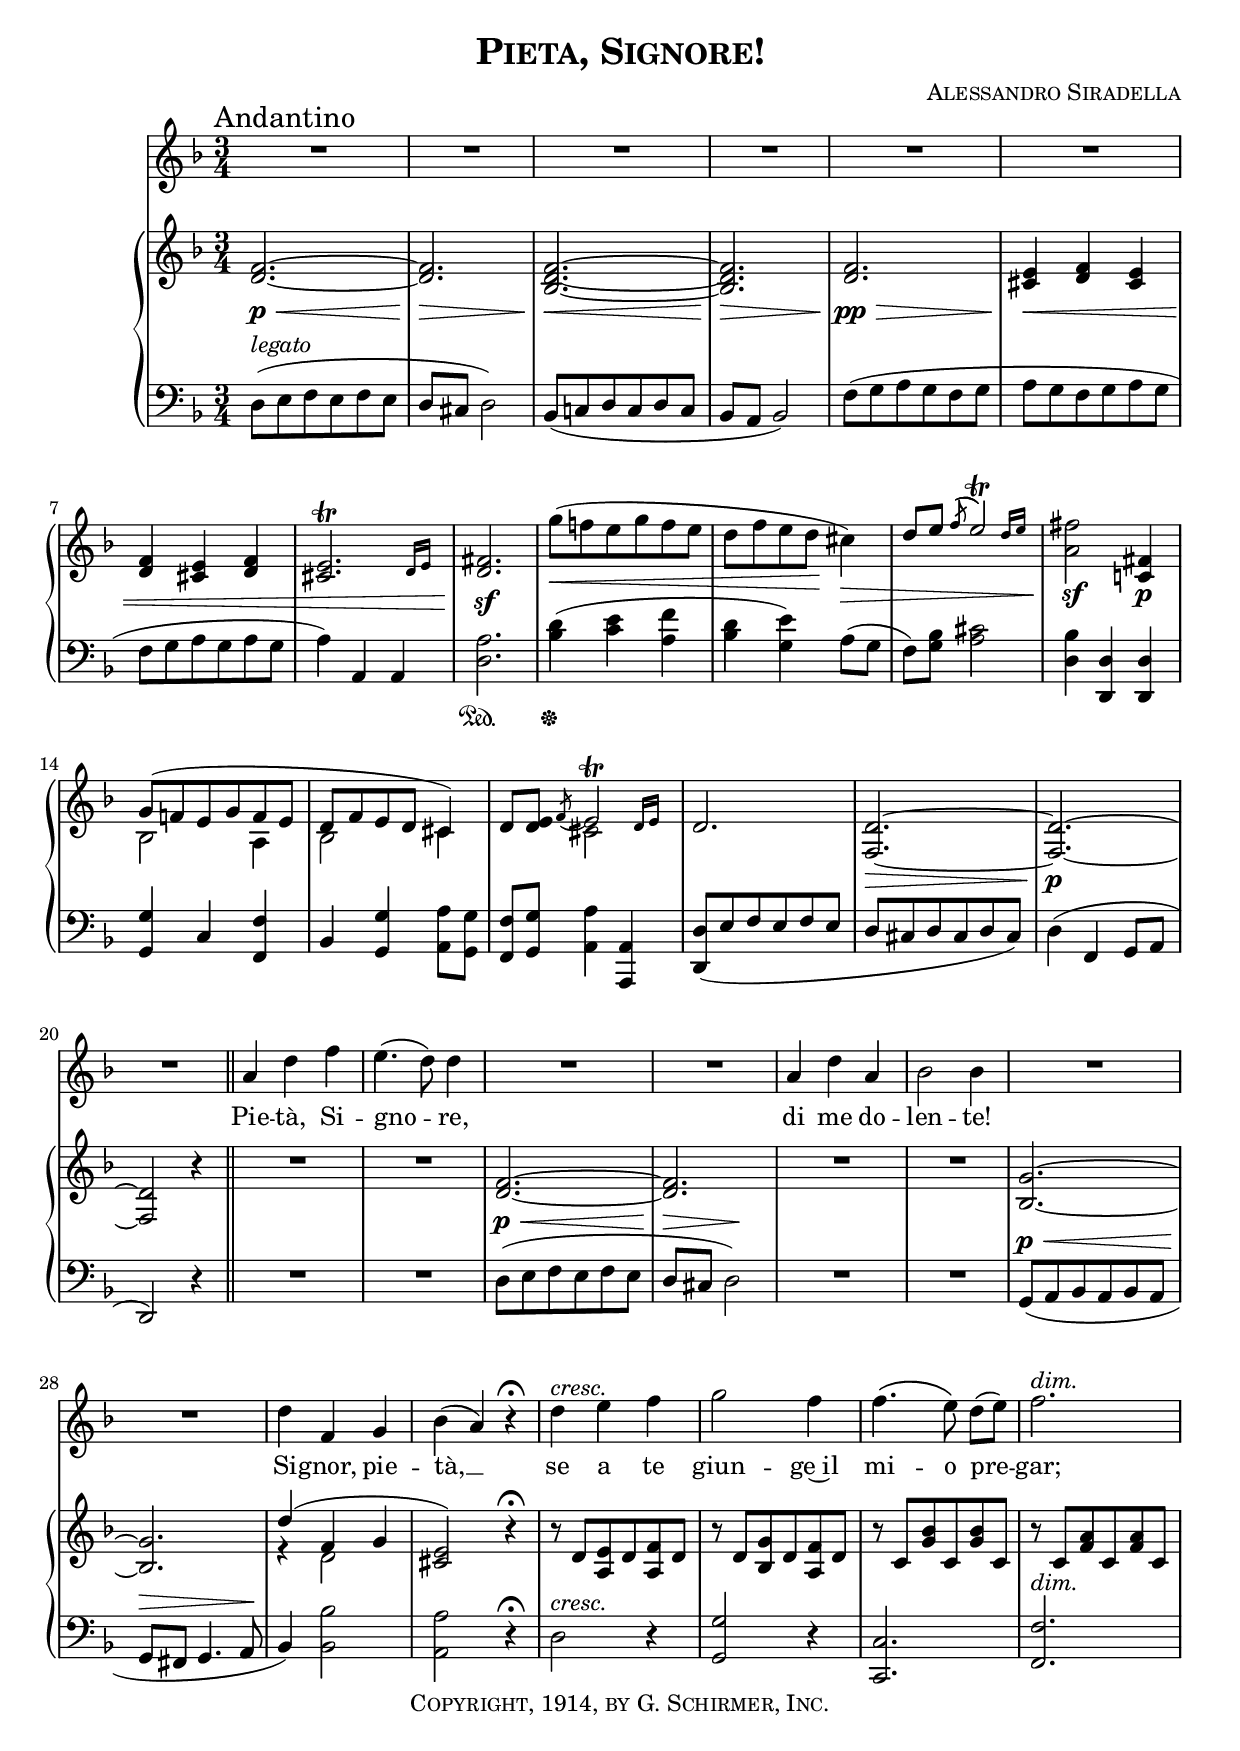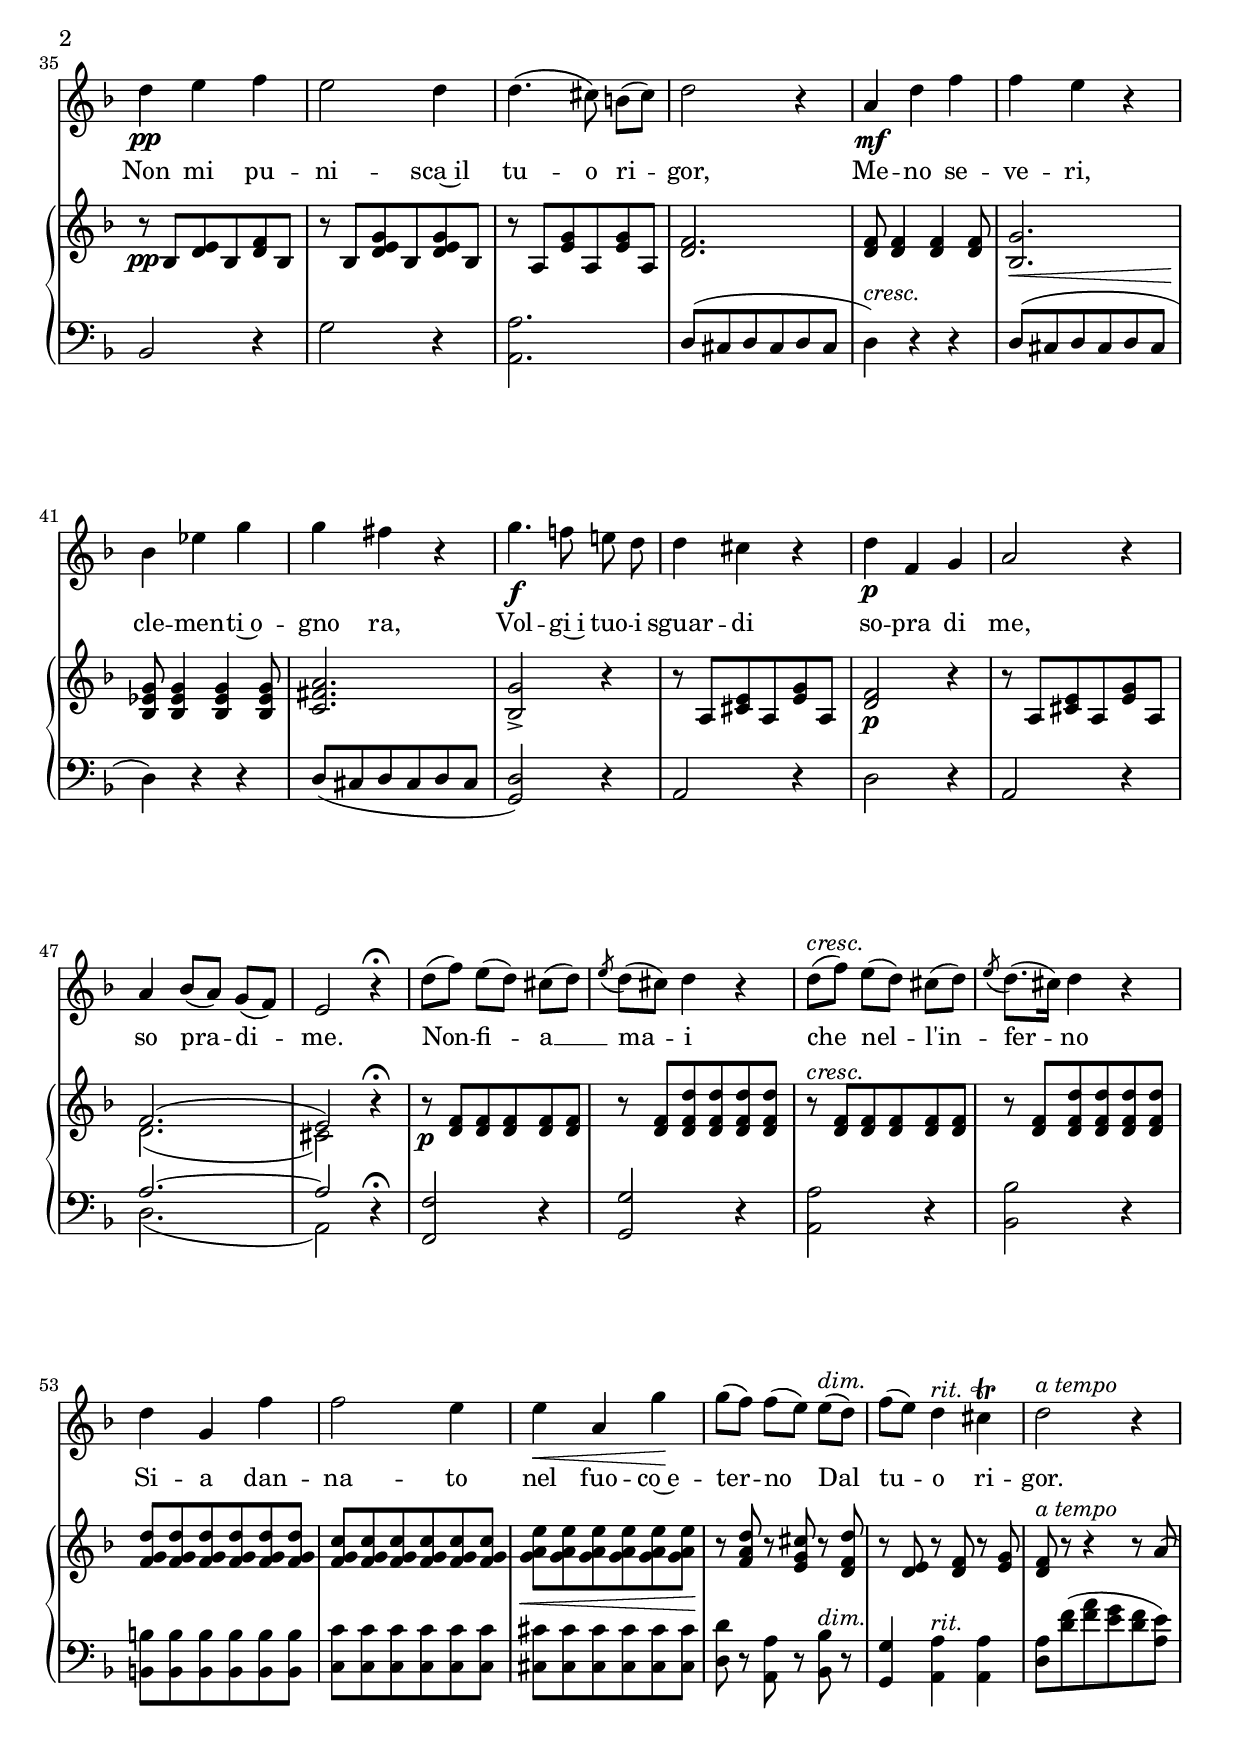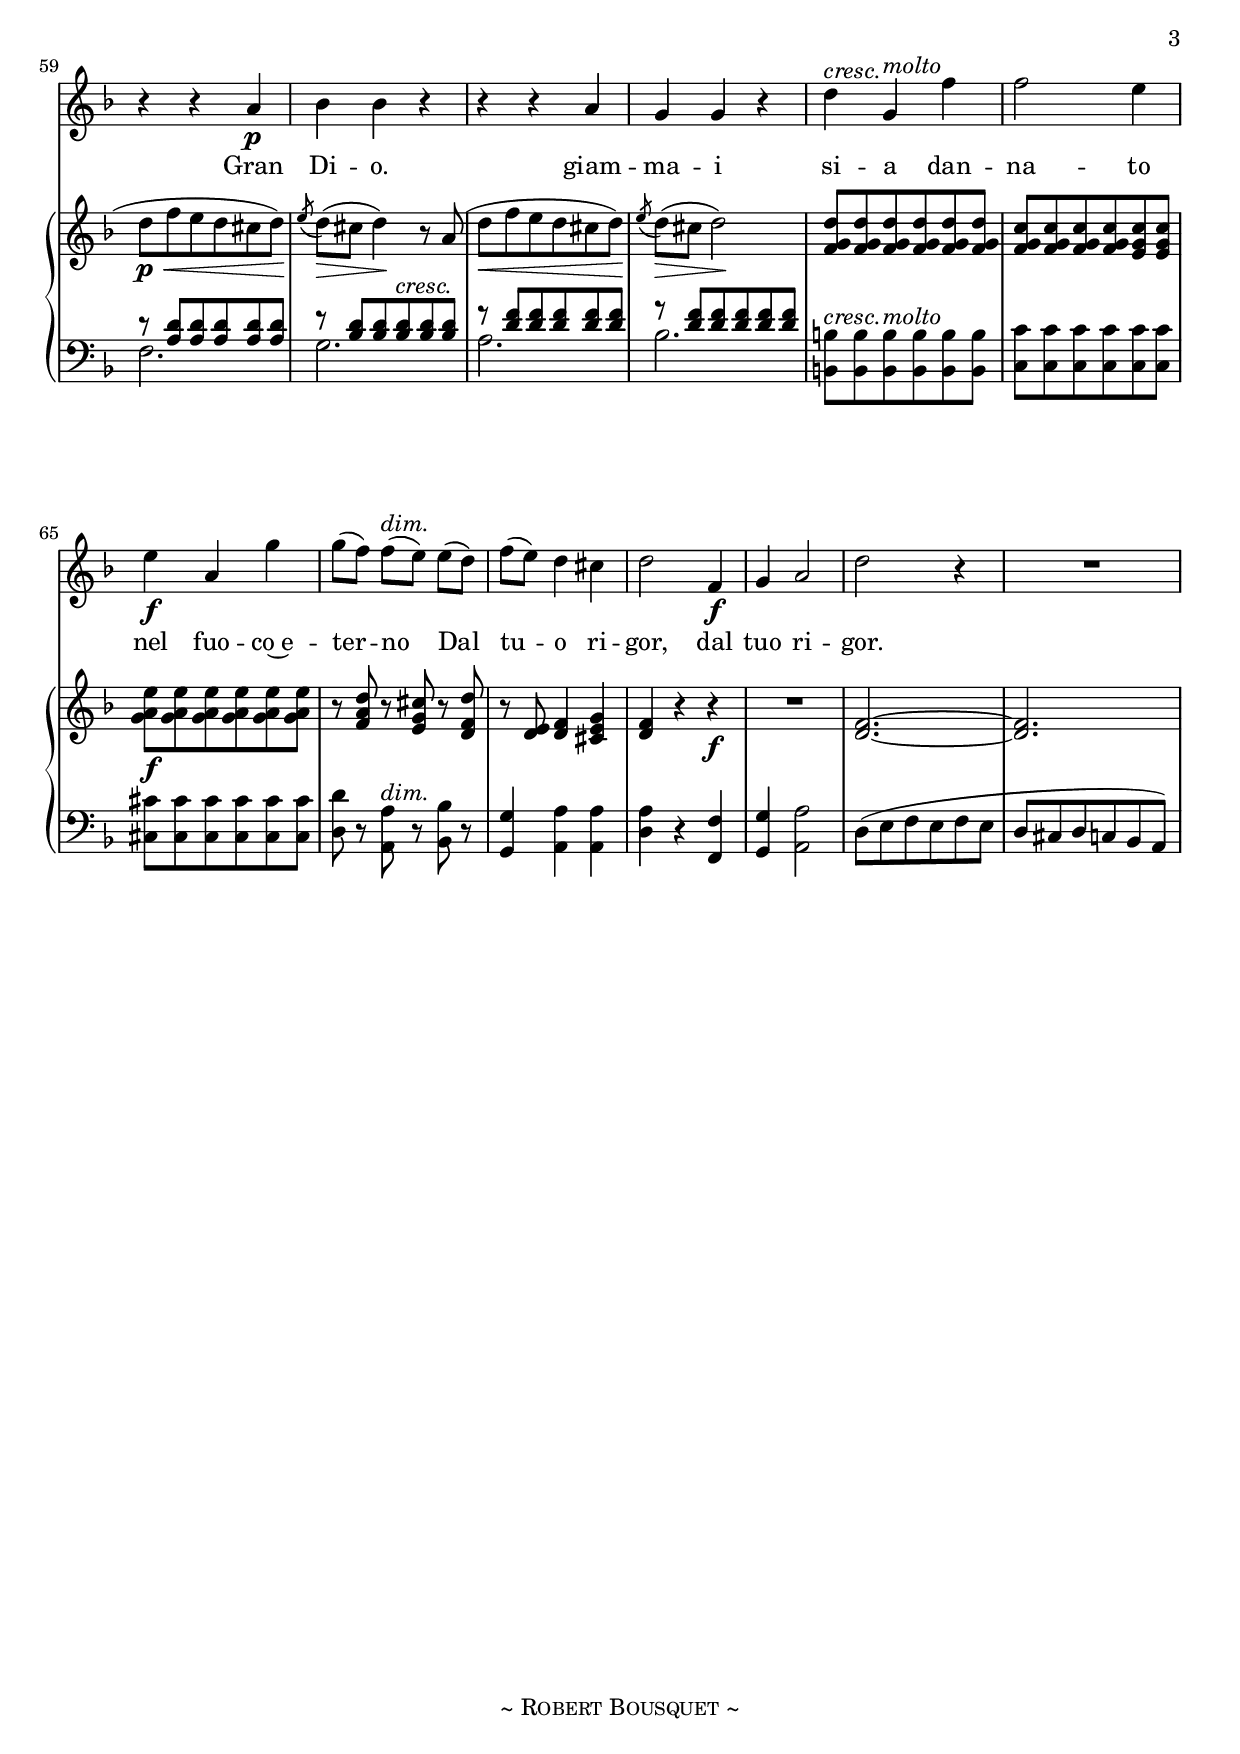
\version "2.16.1"
\header {
  title     = \markup { \smallCaps "Pieta, Signore!" }
  composer  = \markup { \smallCaps "Alessandro Siradella" }
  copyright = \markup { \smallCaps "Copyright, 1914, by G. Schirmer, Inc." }
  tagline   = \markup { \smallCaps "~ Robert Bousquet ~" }
}

melody = \relative c'' {
  \clef treble
  \key f \major
  \time 3/4

  \once \override Score.RehearsalMark #'break-align-symbols = #'(time-signature)
  \once \override Score.RehearsalMark #'self-alignment-X = #LEFT
  \mark "Andantino"


  \repeat unfold 20 { R1 * 3/4 }
  a4 d f % voce
  e4.( d8) d4
  \repeat unfold 2 { R1 * 3/4 }
  a4 d a
  bes2 bes4
  \repeat unfold 2 { R1 * 3/4 }
  d4 f, g
  bes( a) r4\fermata
  d4 ^ \markup \italic { cresc. } e f
  g2 f4
  f4.\( e8\) d[( e)]
  f2. ^ \markup \italic { dim. }
  d4\pp e f % page 2
  e2 d4
  d4.\( cis8\) b([ cis])
  d2 r4
  a4\mf d f
  f e r
  bes ees g
  g fis r
  g4.\f f!8 e! d
  d4 cis r
  d\p f, g
  a2 r4
  a bes8[( a)] g[( f)]
  e2 r4\fermata
  d'8[( f)] e[( d)] cis[( d)]
  \acciaccatura { e8 } d[( cis)] d4 r4
  d8[(  ^ \markup \italic { cresc. } f)] e[( d)] cis[( d)]
  \acciaccatura { e8 } d8.[( cis16)] d4 r4
  d4 g, f'
  f2 e4
  e\< a, g'\!
  g8[( f)] f[( e)] e[( ^ \markup \italic { dim. } d)]
  f[( e)] d4 ^ \markup \italic { rit. } cis\trill
  d2 ^ \markup \italic { a tempo } r4
  r4 r a\p
  bes bes r
  r r a
  g g r
  d' ^ \markup \italic { cresc. } g, ^ \markup \italic { molto }  f'
  f2 e4
  e\f a, g'
  g8[( f)] f[( ^ \markup \italic { dim. } e)] e[( d)]
  f[( e)] d4 cis
  d2 f,4\f
  g a2
  d r4
  R1 * 3/4
}

text = \lyricmode {
  Pie -- tà, Si --
  gno -- re,
  di me do --
  len -- te!
  Si -- gnor, pie --
  tà, __
  se a te
  giun -- ge~il
  mi -- o pre -- gar;
  Non mi pu -- % page 2
  ni -- sca~il
  tu -- o ri --
  gor,
  Me -- no se --
  ve -- ri,
  cle -- men -- ti~o --
  gno ra,
  Vol -- gi~i tuo -- i
  sguar -- di
  so -- pra di
  me,
  so pra -- di --
  me.
  Non -- fi -- a __
  ma -- i
  che nel -- l'in --
  fer -- no
  Si -- a  dan --
  na -- to
  nel fuo -- co~e --
  ter -- no Dal
  tu -- o ri --
  gor.
  Gran
  Di -- o.
  giam --
  ma -- i
  si -- a dan --
  na -- to
  nel fuo -- co~e --
  ter -- no Dal
  tu -- o ri --
  gor, dal
  tuo ri --
  gor.
}

upper = \relative c'' {
  \clef treble
  \key f \major
  \time 3/4

  <f, d>2.\p\<~
  <f d>\!\>
  <f d bes>\<~
  <f d bes>\!\>
  <f d>\pp\>
  <e cis>4\!\< <f d> <e cis>
  <f d> <e cis> <f d>
  << {<e cis>2.\!\trill} \\ {s2 s8 \stemUp \grace { d16[  e] }} >>
  <fis d>2.\sf
  g'8(\< f! e g f e
  d f e d\! cis4)\>
  << {d8\! e \acciaccatura { f8( } e2)\trill} \\ { s2 s8 \stemUp \grace { d16[ e] }} >>
  <fis a,>2\sf <fis, c!>4\p
  << {g8( f! e g f e} \\ {bes2 a4} >>
  << {d8 f e d cis4)} \\ {bes2 c4} >>
  d8 <d e> \acciaccatura { f8 } << {e2)\trill} \\ {cis2} \\ {s4. \grace { d16[ e] }}>>
  d2.
  <d f,>\>~
  <d f,>\p~
  <d f,>2 r4 \bar "||"
  \repeat unfold 2 { R1 * 3/4 } % voce
  <f d>2.~
  <f d>
  \repeat unfold 2 { R1 * 3/4 }
  <g bes,>2.~
  <g bes,>
  << {d'4( f, g} \\ {r4 d2} >>
  << {<e cis>2)} \\ {s2} >> r4\fermata
  r8 d <e a,> d <f a,> d
  r8 d <g bes,> d <f a,> d
  r8 c <bes' g> c, <bes' g> c,
  r8 c <a' f> c, <a' f> c,
  r8\pp bes <d e> bes <d f> bes % page 2
  r8 bes <d e g> bes <d e g> bes
  r8 a <e' g> a, <e' g> a,
  <d f>2.
  <d f>8 <d f>4 <d f>4 <d f>8
  <g bes,>2.\<
  <bes, ees g>8\! <bes ees g>4 <bes ees g>4 <bes ees g>8
  <c fis a>2.
  <bes g'>2-> r4
  r8 a8 <cis e> a <g' e> a,
  <f' d>2\p r4
  r8 a,8 <cis e> a <g' e> a,
  << { f'2.( } \\ { d2.( } >>
  << { e2) } \\ { cis2) } >> r4\fermata
  r8\p <f d> <f d> <f d> <f d> <f d>
  r8 <f d> <f d d'> <f d d'> <f d d'> <f d d'>
  r8 ^ \markup \italic { cresc. } <f d> <f d> <f d> <f d> <f d>
  r8 <f d> <f d d'> <f d d'> <f d d'> <f d d'>
  <g f d'> <g f d'> <g f d'> <g f d'> <g f d'> <g f d'>
  <g f c'> <g f c'> <g f c'> <g f c'> <g f c'> <g f c'>
  <a g e'>\< <a g e'> <a g e'> <a g e'> <a g e'> <a g e'>\!
  r <a f d'> r <g e cis'> r <f d d'>
  r <e d> r <f d> r <g e>
  <f d> ^ \markup \italic { a tempo } r r4 r8 a8(
  d\p \< f e d cis d) \!
  \acciaccatura { e8 } d( \> cis d4) \! r8 a(
  d \< f e d cis d) \!
  \acciaccatura { e8 } d( \> cis d2) \!
  <f, g d'>8 <f g d'> <f g d'> <f g d'> <f g d'> <f g d'>
  <f g c> <f g c> <f g c> <f g c> <e g c> <e g c>
  <g a e'>\f <g a e'> <g a e'> <g a e'> <g a e'> <g a e'>
  r <f a d> r <e g cis> r <d f d'>
  r <d e> <d f>4 <cis e g>
  <d f> r r\f
  R1 * 3/4
  <d f>2.~
  <d f>
}

lower = \relative c {
  \clef bass
  \key f \major
  \time 3/4

  d8( ^ \markup \italic { legato } e f e f e
  d cis d2)
  bes8( c! d c d c
  bes a bes2)
  f'8( g a g f g
  a g f g a g
  f g a g a g
  a4) a, a
  <a' d,>2. \sustainOn
  <d bes>4( \sustainOff <e c> <f a,>
  <d bes> <e g,>) a,8( g
  f) <bes g>8 <cis a>2
  <bes d,>4 <d, d,> <d d,>
  <g g,> c, <f f,>
  bes, <g' g,> <a a,>8 <g g,>
  <f f,> <g g,> <a a,>4 <a, a,>
  <d d,>8( e f e f e
  d cis d cis d cis)
  d4( f, g8 a
  d,2) r4
  \repeat unfold 2 { R1 * 3/4 } % voce
  \dynamicUp d'8(\p\< e f e f e
  d\!\> cis d2)\!
  \repeat unfold 2 { R1 * 3/4 }
  g,8(\p\< a bes a bes a
  g\> fis g4. a8\!
  bes4) <bes' bes,>2
  <a a,> r4\fermata
  d,2 ^ \markup \italic { cresc. } r4
  <g g,>2 r4
  <c, c,>2.
  <f f,> ^ \markup \italic { dim. }
  bes,2 r4 % page 2
  g'2 r4
  <a a,>2.
  d,8( cis d cis d cis
  d4) ^ \markup \italic { cresc. } r r
  d8( cis d cis d cis
  d4) r r
  d8( cis d cis d cis
  <d g,>2) r4
  a2 r4
  d2 r4
  a2 r4
  << { a'2.~ } \\ { d,2.( } >>
  << { a'2 } \\ { a,2) } >> r4\fermata
  <f' f,>2 r4
  <g g,>2 r4
  <a a,>2 r4
  <bes bes,>2 r4
  <b b,>8 <b b,> <b b,> <b b,> <b b,> <b b,>
  <c c,> <c c,> <c c,> <c c,> <c c,> <c c,>
  <cis cis,> <cis cis,> <cis cis,> <cis cis,> <cis cis,> <cis cis,>
  <d d,> r <a a,> r <bes bes,> ^ \markup \italic { dim. } r
  <g g,>4 <a a,> ^ \markup \italic { rit. } <a a,>
  <a d,>8 <f' d>( <a f> <g e> <f d> <e a,>)
  << { r8 <a, d> <a d> <a d> <a d> <a d> } \\ { f2. } >>
  << { r8 <bes d> <bes d> <bes d> ^ \markup \italic { cresc. } <bes d> <bes d> } \\ { g2. } >>
  << { r8 <d' f> <d f> <d f> <d f> <d f> } \\ { a2. } >>
  << { r8 <d f> <d f> <d f> <d f> <d f> } \\ { bes2. } >>
  <b, b'>8 ^ \markup \italic { cresc. } <b' b,> <b b,> ^ \markup \italic { molto } <b b,> <b b,> <b b,>
  <c c,> <c c,> <c c,> <c c,> <c c,> <c c,>
  <cis cis,> <cis cis,> <cis cis,> <cis cis,> <cis cis,> <cis cis,>
  <d d,>8 r <a a,> ^ \markup \italic { dim. } r <bes bes,> r
  <g g,>4 <a a,> <a a,>
  <d, a'> r <f f,>
  <g g,> <a a,>2
  d,8( e f e f e
  d cis d c bes a)
}

\score {
  <<
    \new Voice = "mel" { \autoBeamOff \melody }
    \new Lyrics \lyricsto mel \text
    \new PianoStaff <<
      \new Staff = "upper" \upper
      \new Staff = "lower" \lower
    >>
  >>
  \layout {
    \context { \Staff \RemoveEmptyStaves }
  }
  \midi { }
}
